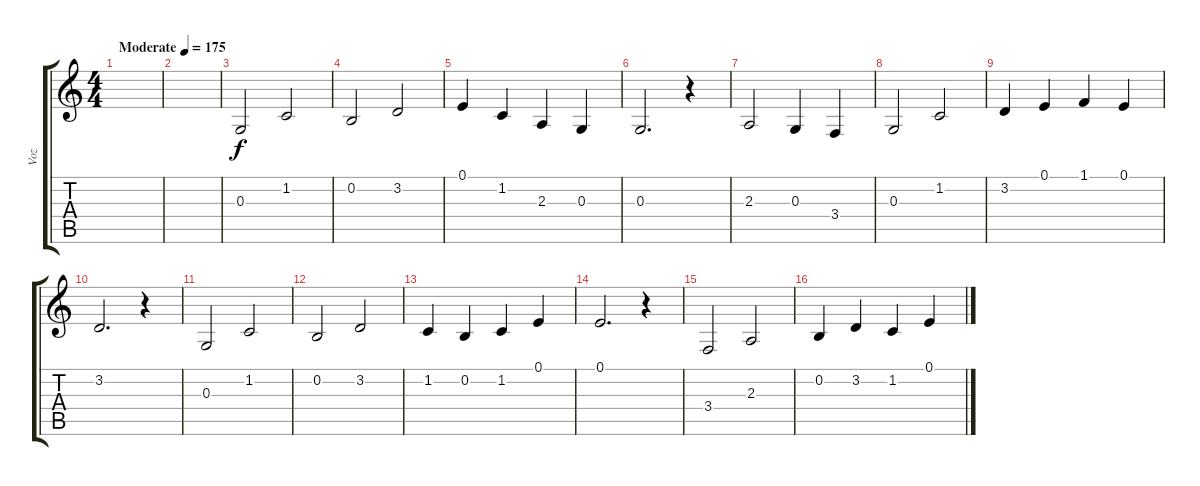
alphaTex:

\track ("Voz" "Voz") {instrument choiraahs}
\staff {score tabs}
\tuning (E4 B3 G3 D3 A2 E2) {hide}
\ts (4 4)
\tempo (175 "Moderate")
\clef g2
\ks c
|
|
0.3.2 1.2.2 |
0.2.2 3.2.2 |
0.1.4 1.2.4 2.3.4 0.3.4 |
0.3.2{d} r.4 |
2.3.2 0.3.4 3.4.4 |
0.3.2 1.2.2 |
3.2.4 0.1.4 1.1.4 0.1.4 |
3.2.2{d} r.4 |
0.3.2 1.2.2 |
0.2.2 3.2.2 |
1.2.4 0.2.4 1.2.4 0.1.4 |
0.1.2{d} r.4 |
3.4.2 2.3.2 |
0.2.4 3.2.4 1.2.4 0.1.4
